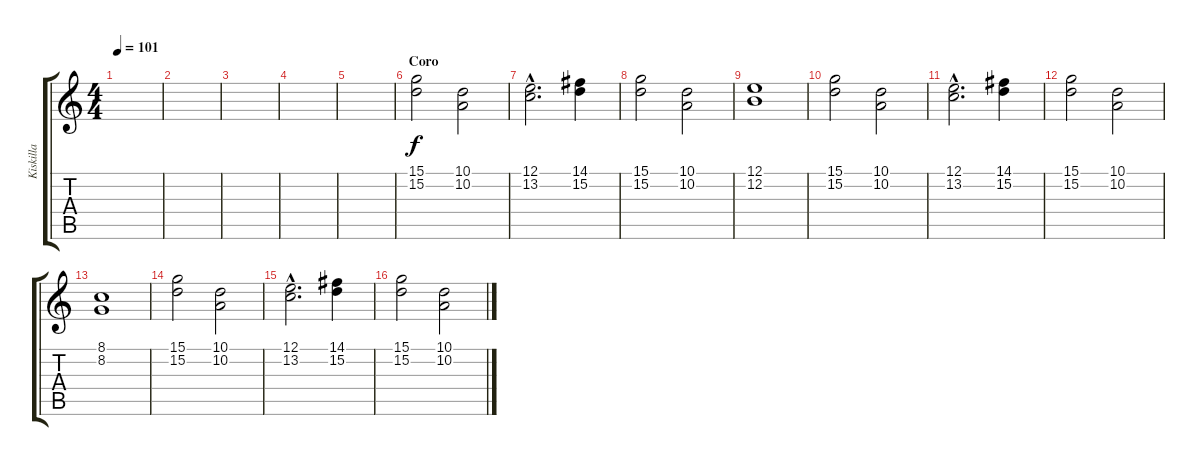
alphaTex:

\track ("Kiskilla" "Kiskilla") {instrument stringensemble1}
\staff {score tabs}
\tuning (E4 B3 G3 D3 A2 E2) {hide}
\ts (4 4)
\tempo 101
\clef g2
\ks c
|
|
|
|
|
\section ("" "Coro")
(15.1 15.2).2{volume 11 instrument stringensemble1} (10.1 10.2).2 |
(12.1{hac} 13.2{hac}).2{d} (14.1 15.2).4 |
(15.1 15.2).2 (10.1 10.2).2 |
(12.1 12.2).1 |
(15.1 15.2).2 (10.1 10.2).2 |
(12.1{hac} 13.2{hac}).2{d} (14.1 15.2).4 |
(15.1 15.2).2 (10.1 10.2).2 |
(8.1 8.2).1 |
(15.1 15.2).2{volume 11 instrument stringensemble1} (10.1 10.2).2 |
(12.1{hac} 13.2{hac}).2{d} (14.1 15.2).4 |
(15.1 15.2).2 (10.1 10.2).2
